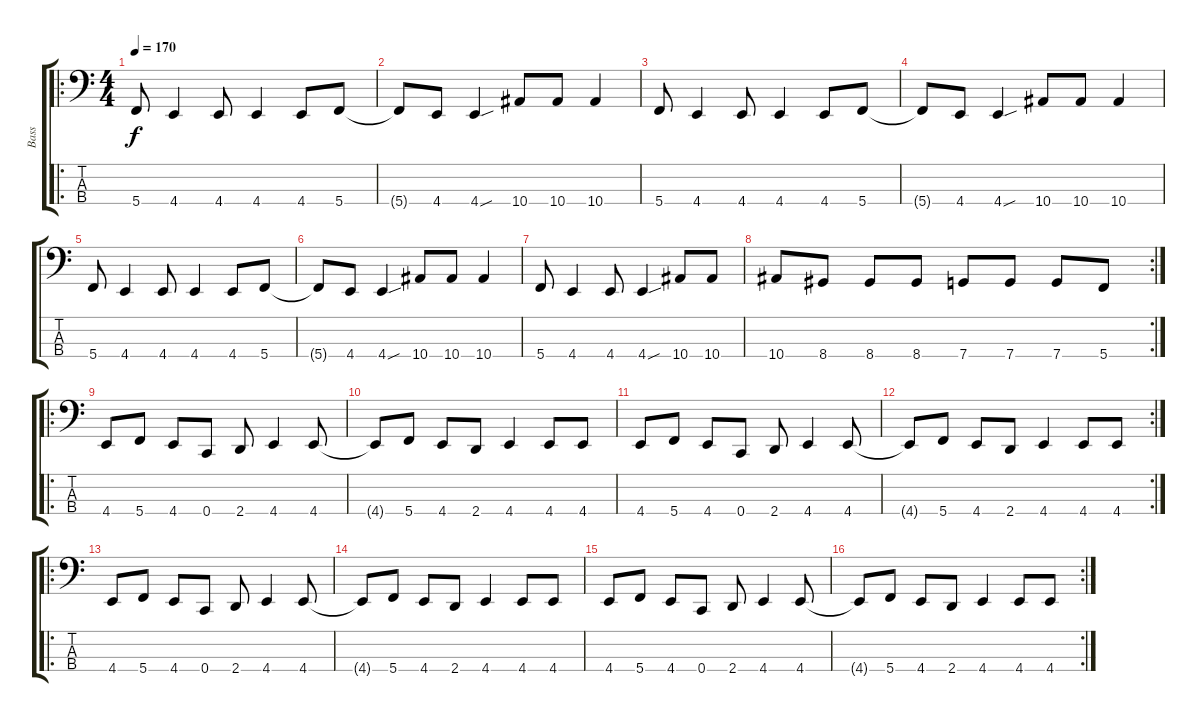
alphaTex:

\track ("Bass" "Bass") {instrument electricbassfinger}
\staff {score tabs}
\tuning (F2 C2 G1 C1) {hide}
\ro
\ts (4 4)
\tempo 170
\clef f4
\ks c
5.4.8{dy f} 4.4.4 4.4.8 4.4.4 4.4.8 5.4.8 |
5.4{t}.8 4.4.8 4.4{sou}.4 10.4.8 10.4.8 10.4.4 |
5.4.8 4.4.4 4.4.8 4.4.4 4.4.8 5.4.8 |
5.4{t}.8 4.4.8 4.4{sou}.4 10.4.8 10.4.8 10.4.4 |
5.4.8 4.4.4 4.4.8 4.4.4 4.4.8 5.4.8 |
5.4{t}.8 4.4.8 4.4{sou}.4 10.4.8 10.4.8 10.4.4 |
5.4.8 4.4.4 4.4.8 4.4{sou}.4 10.4.8 10.4.8 |
\rc 2
10.4.8 8.4.8 8.4.8 8.4.8 7.4.8 7.4.8 7.4.8 5.4.8 |
\ro
4.4.8 5.4.8 4.4.8 0.4.8 2.4.8 4.4.4 4.4.8 |
4.4{t}.8 5.4.8 4.4.8 2.4.8 4.4.4 4.4.8 4.4.8 |
4.4.8 5.4.8 4.4.8 0.4.8 2.4.8 4.4.4 4.4.8 |
\rc 2
4.4{t}.8 5.4.8 4.4.8 2.4.8 4.4.4 4.4.8 4.4.8 |
\ro
4.4.8 5.4.8 4.4.8 0.4.8 2.4.8 4.4.4 4.4.8 |
4.4{t}.8 5.4.8 4.4.8 2.4.8 4.4.4 4.4.8 4.4.8 |
4.4.8 5.4.8 4.4.8 0.4.8 2.4.8 4.4.4 4.4.8 |
\rc 2
4.4{t}.8 5.4.8 4.4.8 2.4.8 4.4.4 4.4.8 4.4.8
